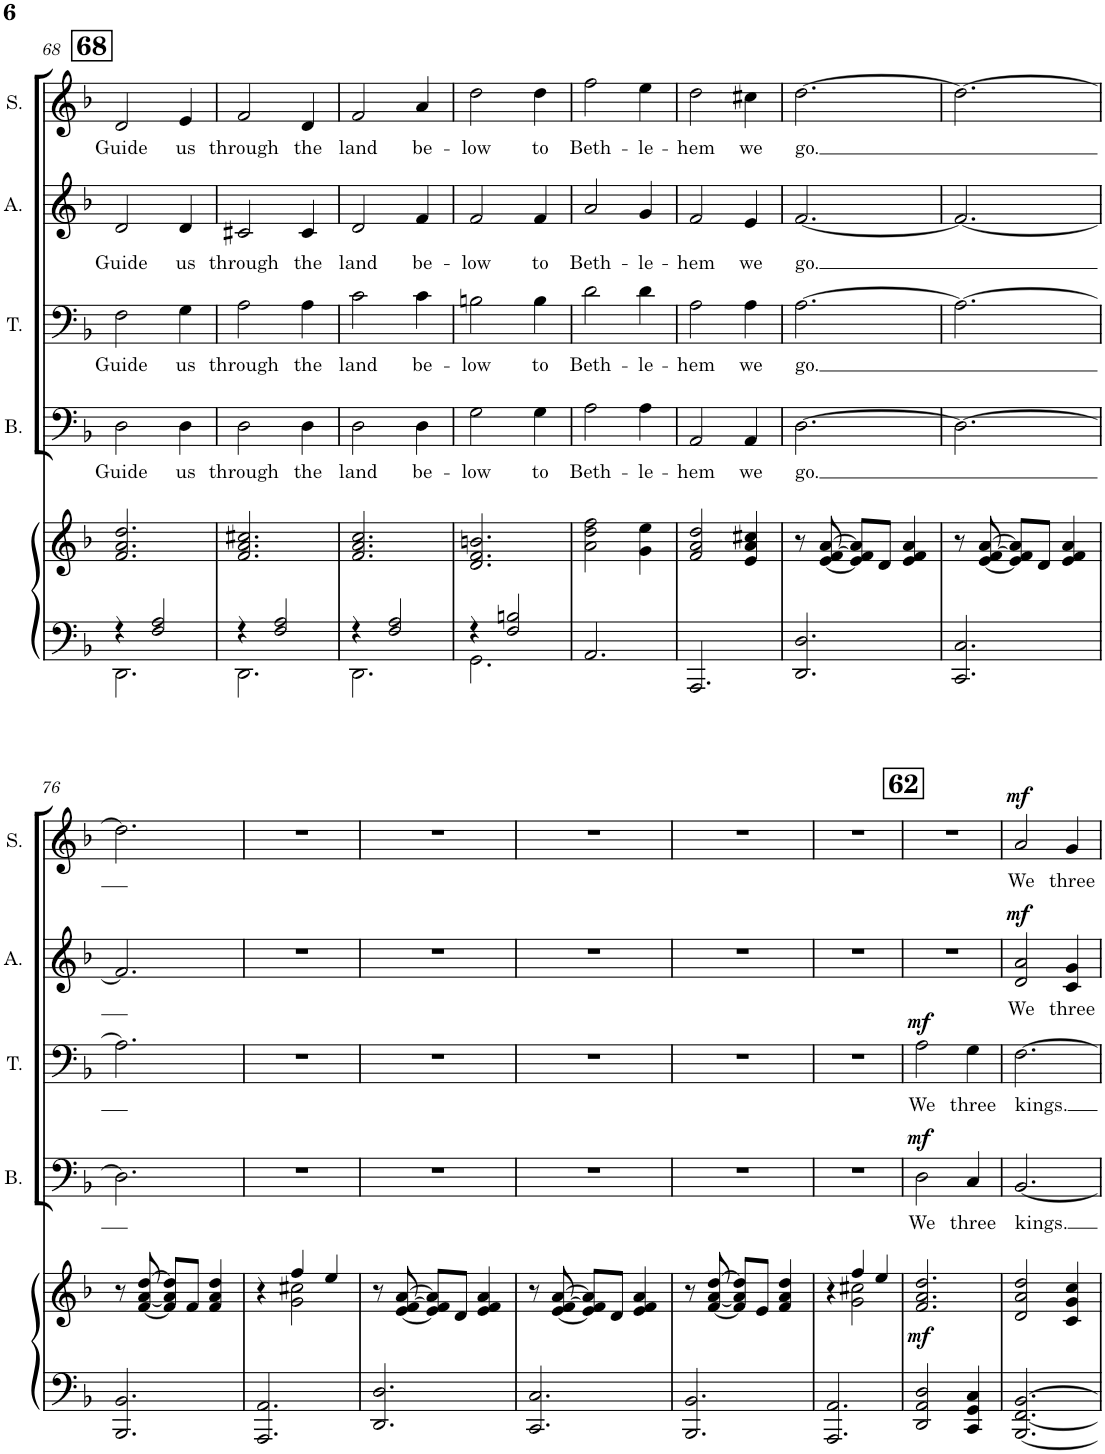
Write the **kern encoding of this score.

**kern	**kern	**dynam	**kern	**text	**dynam	**kern	**text	**dynam	**kern	**text	**dynam	**kern	**text	**dynam
*part5	*part5	*part5	*part4	*part4	*part4	*part3	*part3	*part3	*part2	*part2	*part2	*part1	*part1	*part1
*staff6	*staff5	*staff5/6	*staff4	*staff4	*staff4	*staff3	*staff3	*staff3	*staff2	*staff2	*staff2	*staff1	*staff1	*staff1
*I"PIANO	*	*	*I"Bass	*	*	*I"Tenor	*	*	*I"Alto	*	*	*I"Soprano	*	*
*I'Pno	*	*	*I'B.	*	*	*I'T.	*	*	*I'A.	*	*	*I'S.	*	*
!!LO:PB:g=z
*clefF4	*clefG2	*	*clefF4	*	*	*clefF4	*	*	*clefG2	*	*	*clefG2	*	*
*k[b-]	*k[b-]	*	*k[b-]	*	*	*k[b-]	*	*	*k[b-]	*	*	*k[b-]	*	*
*M3/4	*M3/4	*	*M3/4	*	*	*M3/4	*	*	*M3/4	*	*	*M3/4	*	*
!!LO:REH:place=s1:a:B:cj:fs=14:t=68
=68	=68	=68	=68	=68	=68	=68	=68	=68	=68	=68	=68	=68	=68	=68
*^	*	*	*	*	*	*	*	*	*	*	*	*	*	*
!	!	!	!	!	!LO:LY:b	!	!	!LO:LY:b	!	!	!LO:LY:b	!	!	!LO:LY:b	!
4r	2.DD\	2.f/ 2.a/ 2.dd/	.	2D\	Guide	.	2F\	Guide	.	2d/	Guide	.	2d/	Guide	.
2F/ 2A/	.	.	.	.	.	.	.	.	.	.	.	.	.	.	.
!	!	!	!	!	!LO:LY:b	!	!	!LO:LY:b	!	!	!LO:LY:b	!	!	!LO:LY:b	!
.	.	.	.	4D\	us	.	4G\	us	.	4d/	us	.	4e/	us	.
=69	=69	=69	=69	=69	=69	=69	=69	=69	=69	=69	=69	=69	=69	=69	=69
!	!	!	!	!	!LO:LY:b	!	!	!LO:LY:b	!	!	!LO:LY:b	!	!	!LO:LY:b	!
4r	2.DD\	2.f/ 2.a/ 2.cc#X/	.	2D\	through	.	2A\	through	.	2c#X/	through	.	2f/	through	.
2F/ 2A/	.	.	.	.	.	.	.	.	.	.	.	.	.	.	.
!	!	!	!	!	!LO:LY:b	!	!	!LO:LY:b	!	!	!LO:LY:b	!	!	!LO:LY:b	!
.	.	.	.	4D\	the	.	4A\	the	.	4c#/	the	.	4d/	the	.
=70	=70	=70	=70	=70	=70	=70	=70	=70	=70	=70	=70	=70	=70	=70	=70
!	!	!	!	!	!LO:LY:b	!	!	!LO:LY:b	!	!	!LO:LY:b	!	!	!LO:LY:b	!
4r	2.DD\	2.f/ 2.a/ 2.cc/	.	2D\	land	.	2c\	land	.	2d/	land	.	2f/	land	.
2F/ 2A/	.	.	.	.	.	.	.	.	.	.	.	.	.	.	.
!	!	!	!	!	!LO:LY:b	!	!	!LO:LY:b	!	!	!LO:LY:b	!	!	!LO:LY:b	!
.	.	.	.	4D\	be-	.	4c\	be-	.	4f/	be-	.	4a/	be-	.
=71	=71	=71	=71	=71	=71	=71	=71	=71	=71	=71	=71	=71	=71	=71	=71
!	!	!	!	!	!LO:LY:b	!	!	!LO:LY:b	!	!	!LO:LY:b	!	!	!LO:LY:b	!
4r	2.GG\	2.d/ 2.f/ 2.bn/	.	2G\	-low	.	2Bn\	-low	.	2f/	-low	.	2dd\	-low	.
2F/ 2Bn/	.	.	.	.	.	.	.	.	.	.	.	.	.	.	.
!	!	!	!	!	!LO:LY:b	!	!	!LO:LY:b	!	!	!LO:LY:b	!	!	!LO:LY:b	!
.	.	.	.	4G\	to	.	4B\	to	.	4f/	to	.	4dd\	to	.
*v	*v	*	*	*	*	*	*	*	*	*	*	*	*	*	*
=72	=72	=72	=72	=72	=72	=72	=72	=72	=72	=72	=72	=72	=72	=72
!	!	!	!	!LO:LY:b	!	!	!LO:LY:b	!	!	!LO:LY:b	!	!	!LO:LY:b	!
2.AA/	2a\ 2dd\ 2ff\	.	2A\	Beth-	.	2d\	Beth-	.	2a/	Beth-	.	2ff\	Beth-	.
!	!	!	!	!LO:LY:b	!	!	!LO:LY:b	!	!	!LO:LY:b	!	!	!LO:LY:b	!
.	4g\ 4ee\	.	4A\	-le-	.	4d\	-le-	.	4g/	-le-	.	4ee\	-le-	.
=73	=73	=73	=73	=73	=73	=73	=73	=73	=73	=73	=73	=73	=73	=73
!	!	!	!	!LO:LY:b	!	!	!LO:LY:b	!	!	!LO:LY:b	!	!	!LO:LY:b	!
2.AAA/	2f/ 2a/ 2dd/	.	2AA/	-hem	.	2A\	-hem	.	2f/	-hem	.	2dd\	-hem	.
!	!	!	!	!LO:LY:b	!	!	!LO:LY:b	!	!	!LO:LY:b	!	!	!LO:LY:b	!
.	4e/ 4a/ 4cc#X/	.	4AA/	we	.	4A\	we	.	4e/	we	.	4cc#X\	we	.
=74	=74	=74	=74	=74	=74	=74	=74	=74	=74	=74	=74	=74	=74	=74
!	!	!	!	!LO:LY:b	!	!	!LO:LY:b	!	!	!LO:LY:b	!	!	!LO:LY:b	!
2.DD/ 2.D/	8r	.	[2.D\	go.	.	[2.A\	go.	.	[2.f/	go.	.	[2.dd\	go.	.
.	[8e/ [8f/ [8a/	.	.	.	.	.	.	.	.	.	.	.	.	.
.	8e/] 8f/] 8a/]L	.	.	.	.	.	.	.	.	.	.	.	.	.
.	8d/J	.	.	.	.	.	.	.	.	.	.	.	.	.
.	4e/ 4f/ 4a/	.	.	.	.	.	.	.	.	.	.	.	.	.
=75	=75	=75	=75	=75	=75	=75	=75	=75	=75	=75	=75	=75	=75	=75
2.CC/ 2.C/	8r	.	2.D\_	.	.	2.A\_	.	.	2.f/_	.	.	2.dd\_	.	.
.	[8e/ [8f/ [8a/	.	.	.	.	.	.	.	.	.	.	.	.	.
.	8e/] 8f/] 8a/]L	.	.	.	.	.	.	.	.	.	.	.	.	.
.	8d/J	.	.	.	.	.	.	.	.	.	.	.	.	.
.	4e/ 4f/ 4a/	.	.	.	.	.	.	.	.	.	.	.	.	.
!!LO:LB:g=z
=76	=76	=76	=76	=76	=76	=76	=76	=76	=76	=76	=76	=76	=76	=76
2.BBB-/ 2.BB-/	8r	.	2.D\]	.	.	2.A\]	.	.	2.f/]	.	.	2.dd\]	.	.
.	[8f/ [8a/ [8dd/	.	.	.	.	.	.	.	.	.	.	.	.	.
.	8f/] 8a/] 8dd/]L	.	.	.	.	.	.	.	.	.	.	.	.	.
.	8f/J	.	.	.	.	.	.	.	.	.	.	.	.	.
.	4f/ 4a/ 4dd/	.	.	.	.	.	.	.	.	.	.	.	.	.
=77	=77	=77	=77	=77	=77	=77	=77	=77	=77	=77	=77	=77	=77	=77
*	*^	*	*	*	*	*	*	*	*	*	*	*	*	*
2.AAA/ 2.AA/	4r	4ryy	.	2.r	.	.	2.r	.	.	2.r	.	.	2.r	.	.
.	4ff/	2g\ 2cc#X\	.	.	.	.	.	.	.	.	.	.	.	.	.
.	4ee/	.	.	.	.	.	.	.	.	.	.	.	.	.	.
*	*v	*v	*	*	*	*	*	*	*	*	*	*	*	*	*
=78	=78	=78	=78	=78	=78	=78	=78	=78	=78	=78	=78	=78	=78	=78
2.DD/ 2.D/	8r	.	2.r	.	.	2.r	.	.	2.r	.	.	2.r	.	.
.	[8e/ [8f/ [8a/	.	.	.	.	.	.	.	.	.	.	.	.	.
.	8e/] 8f/] 8a/]L	.	.	.	.	.	.	.	.	.	.	.	.	.
.	8d/J	.	.	.	.	.	.	.	.	.	.	.	.	.
.	4e/ 4f/ 4a/	.	.	.	.	.	.	.	.	.	.	.	.	.
=79	=79	=79	=79	=79	=79	=79	=79	=79	=79	=79	=79	=79	=79	=79
2.CC/ 2.C/	8r	.	2.r	.	.	2.r	.	.	2.r	.	.	2.r	.	.
.	[8e/ [8f/ [8a/	.	.	.	.	.	.	.	.	.	.	.	.	.
.	8e/] 8f/] 8a/]L	.	.	.	.	.	.	.	.	.	.	.	.	.
.	8d/J	.	.	.	.	.	.	.	.	.	.	.	.	.
.	4e/ 4f/ 4a/	.	.	.	.	.	.	.	.	.	.	.	.	.
=80	=80	=80	=80	=80	=80	=80	=80	=80	=80	=80	=80	=80	=80	=80
2.BBB-/ 2.BB-/	8r	.	2.r	.	.	2.r	.	.	2.r	.	.	2.r	.	.
.	[8f/ [8a/ [8dd/	.	.	.	.	.	.	.	.	.	.	.	.	.
.	8f/] 8a/] 8dd/]L	.	.	.	.	.	.	.	.	.	.	.	.	.
.	8e/J	.	.	.	.	.	.	.	.	.	.	.	.	.
.	4f/ 4a/ 4dd/	.	.	.	.	.	.	.	.	.	.	.	.	.
=81	=81	=81	=81	=81	=81	=81	=81	=81	=81	=81	=81	=81	=81	=81
*	*^	*	*	*	*	*	*	*	*	*	*	*	*	*
2.AAA/ 2.AA/	4r	4ryy	.	2.r	.	.	2.r	.	.	2.r	.	.	2.r	.	.
.	4ff/	2g\ 2cc#X\	.	.	.	.	.	.	.	.	.	.	.	.	.
.	4ee/	.	.	.	.	.	.	.	.	.	.	.	.	.	.
*	*v	*v	*	*	*	*	*	*	*	*	*	*	*	*	*
!!LO:REH:place=s1:a:B:cj:fs=14:t=62
=82	=82	=82	=82	=82	=82	=82	=82	=82	=82	=82	=82	=82	=82	=82
!	!	!LO:DY:b	!	!LO:LY:b	!LO:DY:a	!	!LO:LY:b	!LO:DY:a	!	!	!	!	!	!
2DD/ 2AA/ 2D/	2.f/ 2.a/ 2.dd/	mf	2D\	We	mf	2A\	We	mf	2.r	.	.	2.r	.	.
!	!	!	!	!LO:LY:b	!	!	!LO:LY:b	!	!	!	!	!	!	!
4CC/ 4GG/ 4C/	.	.	4C/	three	.	4G\	three	.	.	.	.	.	.	.
=83	=83	=83	=83	=83	=83	=83	=83	=83	=83	=83	=83	=83	=83	=83
!	!	!	!	!LO:LY:b	!	!	!LO:LY:b	!	!	!LO:LY:b	!LO:DY:a	!	!LO:LY:b	!LO:DY:a
[2.BBB-/ [2.FF/ [2.BB-/	2d/ 2a/ 2dd/	.	[2.BB-/	kings.	.	[2.F\	kings.	.	2d/ 2a/	We	mf	2a/	We	mf
!	!	!	!	!	!	!	!	!	!	!LO:LY:b	!	!	!LO:LY:b	!
.	4c/ 4g/ 4cc/	.	.	.	.	.	.	.	4c/ 4g/	three	.	4g/	three	.
=	=	=	=	=	=	=	=	=	=	=	=	=	=	=
*-	*-	*-	*-	*-	*-	*-	*-	*-	*-	*-	*-	*-	*-	*-
